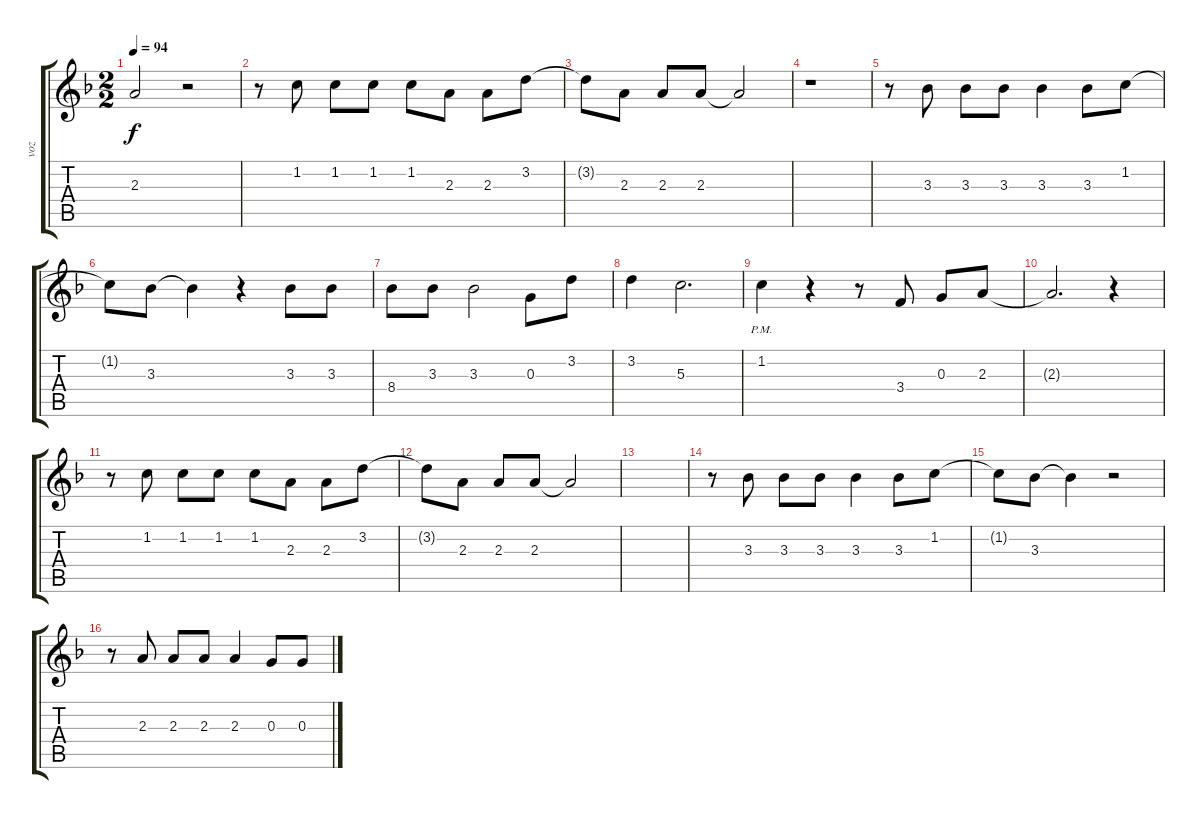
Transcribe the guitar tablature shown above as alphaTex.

\track ("voz" "voz") {instrument contrabass}
\staff {score tabs}
\tuning (E4 B3 G3 D3 A2 E2) {hide}
\ts (2 2)
\tempo 94
\clef g2
\ks f
2.3{t}.2{dy f} r.2 |
r.8 1.2.8 1.2.8 1.2.8 1.2.8 2.3.8 2.3.8 3.2.8 |
3.2{t}.8 2.3.8 2.3.8 2.3.8 2.3{t}.2 |
r.1 |
r.8 3.3.8 3.3.8 3.3.8 3.3.4 3.3.8 1.2.8 |
1.2{t}.8 3.3.8 3.3{t}.4 r.4 3.3.8 3.3.8 |
8.4.8 3.3.8 3.3.2 0.3.8 3.2.8 |
3.2.4 5.3.2{d} |
1.2{pm}.4 r.4 r.8 3.4.8 0.3.8 2.3.8 |
2.3{t}.2{d} r.4 |
r.8 1.2.8 1.2.8 1.2.8 1.2.8 2.3.8 2.3.8 3.2.8 |
3.2{t}.8 2.3.8 2.3.8 2.3.8 2.3{t}.2 |
|
r.8 3.3.8 3.3.8 3.3.8 3.3.4 3.3.8 1.2.8 |
1.2{t}.8 3.3.8 3.3{t}.4 r.2 |
r.8 2.3.8 2.3.8 2.3.8 2.3.4 0.3.8 0.3.8
